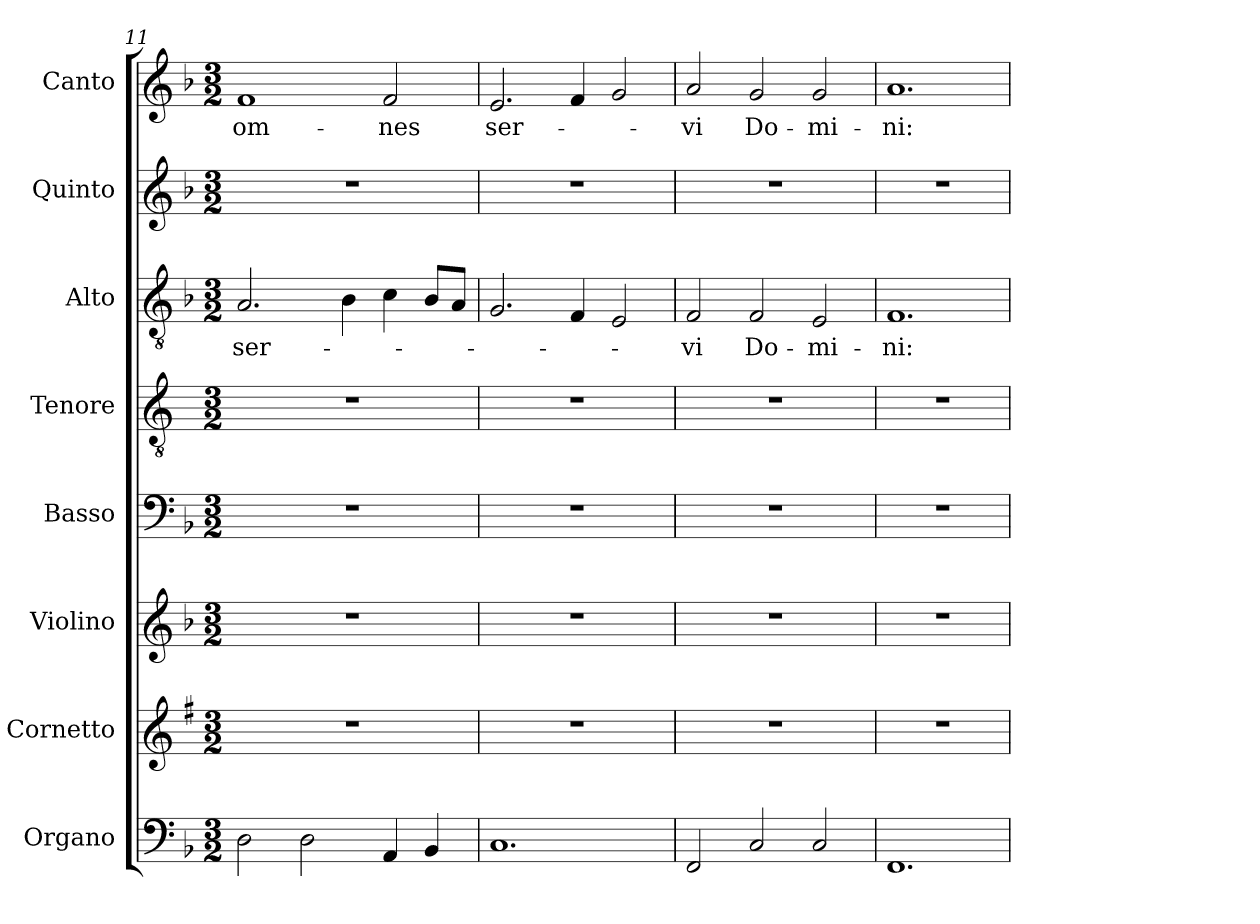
**kern	**kern	**kern	**kern	**kern	**kern	**text	**kern	**kern	**text
*part8	*part7	*part6	*part5	*part4	*part3	*part3	*part2	*part1	*part1
*staff8	*staff7	*staff6	*staff5	*staff4	*staff3	*staff3	*staff2	*staff1	*staff1
*I"Organo	*I"Cornetto	*I"Violino	*I"Basso	*I"Tenore	*I"Alto	*	*I"Quinto	*I"Canto	*
*I'Or	*I'Cto.	*I'Vln.	*I'B	*I'T	*I'A	*	*	*I'C	*
*clefF4	*clefG2	*clefG2	*clefF4	*clefGv2	*clefGv2	*	*clefG2	*clefG2	*
*	*ITrd1c2	*	*	*ITrd4c7	*	*	*	*	*
*k[b-]	*k[b-]	*k[b-]	*k[b-]	*k[b-]	*k[b-]	*	*k[b-]	*k[b-]	*
*F:	*F:	*F:	*F:	*F:	*F:	*	*F:	*F:	*
*M3/2	*M3/2	*M3/2	*M3/2	*M3/2	*M3/2	*	*M3/2	*M3/2	*
=11	=11	=11	=11	=11	=11	=11	=11	=11	=11
!	!	!	!	!	!	!LO:LY:b	!	!	!LO:LY:b
2D\	1.r	1.r	1.r	1.r	2.A/	ser-	1.r	1f	om-
2D\	.	.	.	.	.	.	.	.	.
.	.	.	.	.	4B-\	.	.	.	.
!	!	!	!	!	!	!	!	!	!LO:LY:b
4AA/	.	.	.	.	4c\	.	.	2f/	-nes
4BB-/	.	.	.	.	8B-/L	.	.	.	.
.	.	.	.	.	8A/J	.	.	.	.
=12	=12	=12	=12	=12	=12	=12	=12	=12	=12
!	!	!	!	!	!	!	!	!	!LO:LY:b
1.C	1.r	1.r	1.r	1.r	2.G/	.	1.r	2.e/	ser-
.	.	.	.	.	4F/	.	.	4f/	.
.	.	.	.	.	2E/	.	.	2g/	.
=13	=13	=13	=13	=13	=13	=13	=13	=13	=13
!	!	!	!	!	!	!LO:LY:b	!	!	!LO:LY:b
2FF/	1.r	1.r	1.r	1.r	2F/	-vi	1.r	2a/	-vi
!	!	!	!	!	!	!LO:LY:b	!	!	!LO:LY:b
2C/	.	.	.	.	2F/	Do-	.	2g/	Do-
!	!	!	!	!	!	!LO:LY:b	!	!	!LO:LY:b
2C/	.	.	.	.	2E/	-mi-	.	2g/	-mi-
=14	=14	=14	=14	=14	=14	=14	=14	=14	=14
!	!	!	!	!	!	!LO:LY:b	!	!	!LO:LY:b
1.FF	1.r	1.r	1.r	1.r	1.F	-ni:	1.r	1.a	-ni:
=	=	=	=	=	=	=	=	=	=
*-	*-	*-	*-	*-	*-	*-	*-	*-	*-
